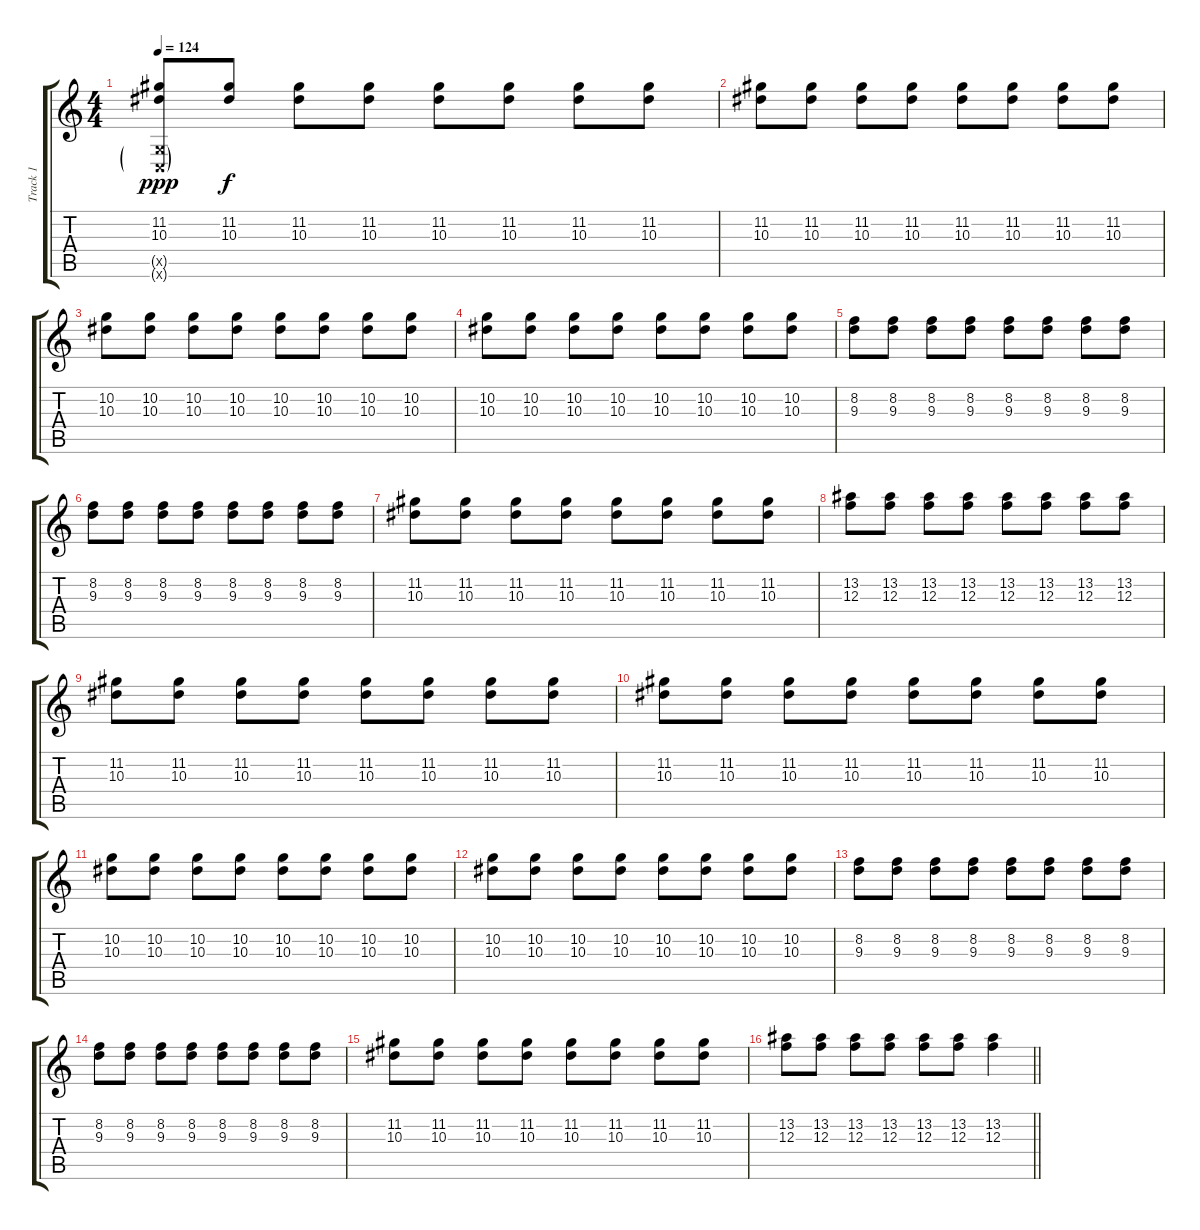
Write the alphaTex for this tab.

\track ("Track 1" "Track 1") {instrument distortionguitar}
\staff {score tabs}
\tuning (D4 A3 F3 C3 G2 C2) {hide}
\ts (4 4)
\tempo 124
\clef g2
\ks c
(11.2 10.3 0.5{g x} 0.6{g x}).8{dy ppp} (11.2 10.3).8{dy f} (11.2 10.3).8 (11.2 10.3).8 (11.2 10.3).8 (11.2 10.3).8 (11.2 10.3).8 (11.2 10.3).8 |
(11.2 10.3).8 (11.2 10.3).8 (11.2 10.3).8 (11.2 10.3).8 (11.2 10.3).8 (11.2 10.3).8 (11.2 10.3).8 (11.2 10.3).8 |
(10.2 10.3).8 (10.2 10.3).8 (10.2 10.3).8 (10.2 10.3).8 (10.2 10.3).8 (10.2 10.3).8 (10.2 10.3).8 (10.2 10.3).8 |
(10.2 10.3).8 (10.2 10.3).8 (10.2 10.3).8 (10.2 10.3).8 (10.2 10.3).8 (10.2 10.3).8 (10.2 10.3).8 (10.2 10.3).8 |
(8.2 9.3).8 (8.2 9.3).8 (8.2 9.3).8 (8.2 9.3).8 (8.2 9.3).8 (8.2 9.3).8 (8.2 9.3).8 (8.2 9.3).8 |
(8.2 9.3).8 (8.2 9.3).8 (8.2 9.3).8 (8.2 9.3).8 (8.2 9.3).8 (8.2 9.3).8 (8.2 9.3).8 (8.2 9.3).8 |
(11.2 10.3).8 (11.2 10.3).8 (11.2 10.3).8 (11.2 10.3).8 (11.2 10.3).8 (11.2 10.3).8 (11.2 10.3).8 (11.2 10.3).8 |
(13.2 12.3).8 (13.2 12.3).8 (13.2 12.3).8 (13.2 12.3).8 (13.2 12.3).8 (13.2 12.3).8 (13.2 12.3).8 (13.2 12.3).8 |
(11.2 10.3).8 (11.2 10.3).8 (11.2 10.3).8 (11.2 10.3).8 (11.2 10.3).8 (11.2 10.3).8 (11.2 10.3).8 (11.2 10.3).8 |
(11.2 10.3).8 (11.2 10.3).8 (11.2 10.3).8 (11.2 10.3).8 (11.2 10.3).8 (11.2 10.3).8 (11.2 10.3).8 (11.2 10.3).8 |
(10.2 10.3).8 (10.2 10.3).8 (10.2 10.3).8 (10.2 10.3).8 (10.2 10.3).8 (10.2 10.3).8 (10.2 10.3).8 (10.2 10.3).8 |
(10.2 10.3).8 (10.2 10.3).8 (10.2 10.3).8 (10.2 10.3).8 (10.2 10.3).8 (10.2 10.3).8 (10.2 10.3).8 (10.2 10.3).8 |
(8.2 9.3).8 (8.2 9.3).8 (8.2 9.3).8 (8.2 9.3).8 (8.2 9.3).8 (8.2 9.3).8 (8.2 9.3).8 (8.2 9.3).8 |
(8.2 9.3).8 (8.2 9.3).8 (8.2 9.3).8 (8.2 9.3).8 (8.2 9.3).8 (8.2 9.3).8 (8.2 9.3).8 (8.2 9.3).8 |
(11.2 10.3).8 (11.2 10.3).8 (11.2 10.3).8 (11.2 10.3).8 (11.2 10.3).8 (11.2 10.3).8 (11.2 10.3).8 (11.2 10.3).8 |
\barLineRight lightlight
(13.2 12.3).8 (13.2 12.3).8 (13.2 12.3).8 (13.2 12.3).8 (13.2 12.3).8 (13.2 12.3).8 (13.2 12.3).4
